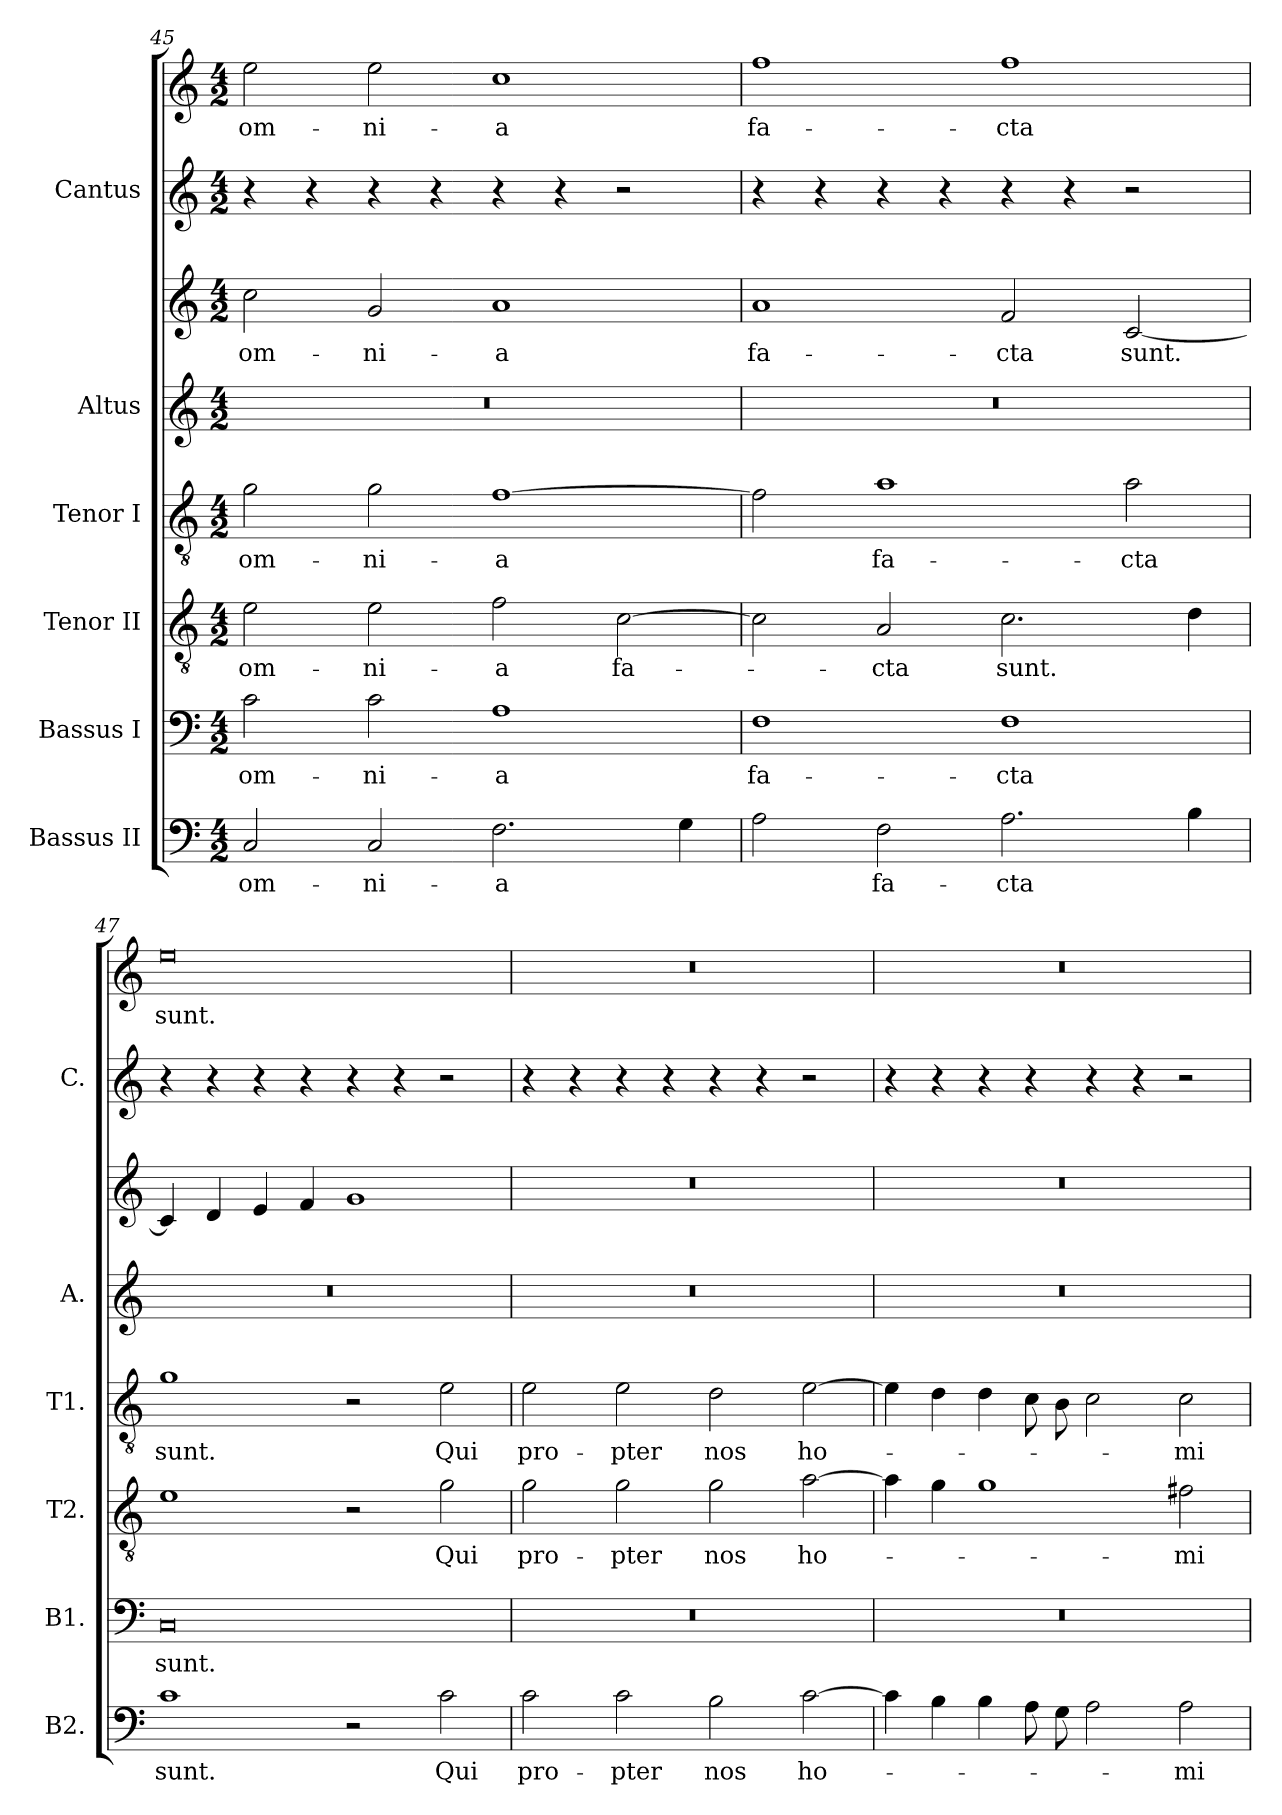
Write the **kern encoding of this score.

**kern	**text	**kern	**text	**kern	**text	**kern	**text	**kern	**kern	**text	**kern	**kern	**text
*part6	*part6	*part5	*part5	*part4	*part4	*part3	*part3	*part2	*part2	*part2	*part1	*part1	*part1
*staff8	*staff8	*staff7	*staff7	*staff6	*staff6	*staff5	*staff5	*staff4	*staff3	*staff3	*staff2	*staff1	*staff1
*I"Bassus II	*	*I"Bassus I	*	*I"Tenor II	*	*I"Tenor I	*	*I"Altus	*	*	*I"Cantus	*	*
*I'B2.	*	*I'B1.	*	*I'T2.	*	*I'T1.	*	*I'A.	*	*	*I'C.	*	*
*clefF4	*	*clefF4	*	*clefGv2	*	*clefGv2	*	*clefG2	*clefG2	*	*clefG2	*clefG2	*
*	*	*	*	*ITrd7c12	*	*ITrd7c12	*	*	*	*	*	*	*
*k[]	*	*k[]	*	*k[]	*	*k[]	*	*k[]	*k[]	*	*k[]	*k[]	*
*C:	*	*C:	*	*C:	*	*C:	*	*C:	*C:	*	*C:	*C:	*
*M4/2	*	*M4/2	*	*M4/2	*	*M4/2	*	*M4/2	*M4/2	*	*M4/2	*M4/2	*
=45	=45	=45	=45	=45	=45	=45	=45	=45	=45	=45	=45	=45	=45
!	!LO:LY:b:color=#000000	!	!	!	!	!	!	!	!	!	!	!	!
!	!	!	!LO:LY:b:color=#000000	!	!	!	!	!	!	!	!	!	!
!	!	!	!	!	!LO:LY:b:color=#000000	!	!	!	!	!	!	!	!
!	!	!	!	!	!	!	!LO:LY:b:color=#000000	!LO:N:vis=1	!	!	!	!	!
!	!	!	!	!	!	!	!	!	!	!LO:LY:b:color=#000000	!	!	!
!	!	!	!	!	!	!	!	!	!	!	!	!	!LO:LY:b:color=#000000
2Ci/	om-	2ci\	om-	2Ei\	om-	2Gi\	om-	0r	2cci\	om-	4r	2eei\	om-
.	.	.	.	.	.	.	.	.	.	.	4r	.	.
!	!LO:LY:b:color=#000000	!	!	!	!	!	!	!	!	!	!	!	!
!	!	!	!LO:LY:b:color=#000000	!	!	!	!	!	!	!	!	!	!
!	!	!	!	!	!LO:LY:b:color=#000000	!	!	!	!	!	!	!	!
!	!	!	!	!	!	!	!LO:LY:b:color=#000000	!	!	!	!	!	!
!	!	!	!	!	!	!	!	!	!	!LO:LY:b:color=#000000	!	!	!
!	!	!	!	!	!	!	!	!	!	!	!	!	!LO:LY:b:color=#000000
2Ci/	-ni-	2ci\	-ni-	2Ei\	-ni-	2Gi\	-ni-	.	2gi/	-ni-	4r	2eei\	-ni-
.	.	.	.	.	.	.	.	.	.	.	4r	.	.
!	!LO:LY:b:color=#000000	!	!	!	!	!	!	!	!	!	!	!	!
!	!	!	!LO:LY:b:color=#000000	!	!	!	!	!	!	!	!	!	!
!	!	!	!	!	!LO:LY:b:color=#000000	!	!	!	!	!	!	!	!
!	!	!	!	!	!	!	!LO:LY:b:color=#000000	!	!	!	!	!	!
!	!	!	!	!	!	!	!	!	!	!LO:LY:b:color=#000000	!	!	!
!	!	!	!	!	!	!	!	!	!	!	!	!	!LO:LY:b:color=#000000
2.Fi\	-a	1Ai	-a	2Fi\	-a	[1Fi	-a	.	1ai	-a	4r	1cci	-a
.	.	.	.	.	.	.	.	.	.	.	4r	.	.
!	!	!	!	!	!LO:LY:b:color=#000000	!	!	!	!	!	!	!	!
.	.	.	.	[2Ci\	fa-	.	.	.	.	.	2r	.	.
4Gi\	.	.	.	.	.	.	.	.	.	.	.	.	.
!!LO:LB:g=z
=46	=46	=46	=46	=46	=46	=46	=46	=46	=46	=46	=46	=46	=46
!	!	!	!LO:LY:b:color=#000000	!	!	!	!	!LO:N:vis=1	!	!	!	!	!
!	!	!	!	!	!	!	!	!	!	!LO:LY:b:color=#000000	!	!	!
!	!	!	!	!	!	!	!	!	!	!	!	!	!LO:LY:b:color=#000000
2Ai\	.	1Fi	fa-	2Ci\]	.	2Fi\]	.	0r	1ai	fa-	4r	1ffi	fa-
.	.	.	.	.	.	.	.	.	.	.	4r	.	.
!	!LO:LY:b:color=#000000	!	!	!	!	!	!	!	!	!	!	!	!
!	!	!	!	!	!LO:LY:b:color=#000000	!	!	!	!	!	!	!	!
!	!	!	!	!	!	!	!LO:LY:b:color=#000000	!	!	!	!	!	!
2Fi\	fa-	.	.	2AAi/	-cta	1Ai	fa-	.	.	.	4r	.	.
.	.	.	.	.	.	.	.	.	.	.	4r	.	.
!	!LO:LY:b:color=#000000	!	!	!	!	!	!	!	!	!	!	!	!
!	!	!	!LO:LY:b:color=#000000	!	!	!	!	!	!	!	!	!	!
!	!	!	!	!	!LO:LY:b:color=#000000	!	!	!	!	!	!	!	!
!	!	!	!	!	!	!	!	!	!	!LO:LY:b:color=#000000	!	!	!
!	!	!	!	!	!	!	!	!	!	!	!	!	!LO:LY:b:color=#000000
2.Ai\	-cta	1Fi	-cta	2.Ci\	sunt.	.	.	.	2fi/	-cta	4r	1ffi	-cta
.	.	.	.	.	.	.	.	.	.	.	4r	.	.
!	!	!	!	!	!	!	!LO:LY:b:color=#000000	!	!	!	!	!	!
!	!	!	!	!	!	!	!	!	!	!LO:LY:b:color=#000000	!	!	!
.	.	.	.	.	.	2Ai\	-cta	.	[2ci/	sunt.	2r	.	.
4Bi\	.	.	.	4Di\	.	.	.	.	.	.	.	.	.
=47	=47	=47	=47	=47	=47	=47	=47	=47	=47	=47	=47	=47	=47
!	!LO:LY:b:color=#000000	!	!	!	!	!	!	!	!	!	!	!	!
!	!	!	!LO:LY:b:color=#000000	!	!	!	!	!	!	!	!	!	!
!	!	!	!	!	!	!	!LO:LY:b:color=#000000	!LO:N:vis=1	!	!	!	!	!
!	!	!	!	!	!	!	!	!	!	!	!	!	!LO:LY:b:color=#000000
1ci	sunt.	0Ci	sunt.	1Ei	.	1Gi	sunt.	0r	4ci/]	.	4r	0eei	sunt.
.	.	.	.	.	.	.	.	.	4di/	.	4r	.	.
.	.	.	.	.	.	.	.	.	4ei/	.	4r	.	.
.	.	.	.	.	.	.	.	.	4fi/	.	4r	.	.
2r	.	.	.	2r	.	2r	.	.	1gi	.	4r	.	.
.	.	.	.	.	.	.	.	.	.	.	4r	.	.
!	!LO:LY:b:color=#000000	!	!	!	!	!	!	!	!	!	!	!	!
!	!	!	!	!	!LO:LY:b:color=#000000	!	!	!	!	!	!	!	!
!	!	!	!	!	!	!	!LO:LY:b:color=#000000	!	!	!	!	!	!
2ci\	Qui	.	.	2Gi\	Qui	2Ei\	Qui	.	.	.	2r	.	.
=48	=48	=48	=48	=48	=48	=48	=48	=48	=48	=48	=48	=48	=48
!	!LO:LY:b:color=#000000	!LO:N:vis=1	!	!	!	!	!	!	!	!	!	!	!
!	!	!	!	!	!LO:LY:b:color=#000000	!	!	!	!	!	!	!	!
!	!	!	!	!	!	!	!LO:LY:b:color=#000000	!LO:N:vis=1	!LO:N:vis=1	!	!	!LO:N:vis=1	!
2ci\	pro-	0r	.	2Gi\	pro-	2Ei\	pro-	0r	0r	.	4r	0r	.
.	.	.	.	.	.	.	.	.	.	.	4r	.	.
!	!LO:LY:b:color=#000000	!	!	!	!	!	!	!	!	!	!	!	!
!	!	!	!	!	!LO:LY:b:color=#000000	!	!	!	!	!	!	!	!
!	!	!	!	!	!	!	!LO:LY:b:color=#000000	!	!	!	!	!	!
2ci\	-pter	.	.	2Gi\	-pter	2Ei\	-pter	.	.	.	4r	.	.
.	.	.	.	.	.	.	.	.	.	.	4r	.	.
!	!LO:LY:b:color=#000000	!	!	!	!	!	!	!	!	!	!	!	!
!	!	!	!	!	!LO:LY:b:color=#000000	!	!	!	!	!	!	!	!
!	!	!	!	!	!	!	!LO:LY:b:color=#000000	!	!	!	!	!	!
2Bi\	nos	.	.	2Gi\	nos	2Di\	nos	.	.	.	4r	.	.
.	.	.	.	.	.	.	.	.	.	.	4r	.	.
!	!LO:LY:b:color=#000000	!	!	!	!	!	!	!	!	!	!	!	!
!	!	!	!	!	!LO:LY:b:color=#000000	!	!	!	!	!	!	!	!
!	!	!	!	!	!	!	!LO:LY:b:color=#000000	!	!	!	!	!	!
[2ci\	ho-	.	.	[2Ai\	ho-	[2Ei\	ho-	.	.	.	2r	.	.
=49	=49	=49	=49	=49	=49	=49	=49	=49	=49	=49	=49	=49	=49
!	!	!LO:N:vis=1	!	!	!	!	!	!LO:N:vis=1	!LO:N:vis=1	!	!	!LO:N:vis=1	!
4ci\]	.	0r	.	4Ai\]	.	4Ei\]	.	0r	0r	.	4r	0r	.
4Bi\	.	.	.	4Gi\	.	4Di\	.	.	.	.	4r	.	.
4Bi\	.	.	.	1Gi	.	4Di\	.	.	.	.	4r	.	.
8Ai\	.	.	.	.	.	8Ci\	.	.	.	.	4r	.	.
8Gi\	.	.	.	.	.	8BBi\	.	.	.	.	.	.	.
2Ai\	.	.	.	.	.	2Ci\	.	.	.	.	4r	.	.
.	.	.	.	.	.	.	.	.	.	.	4r	.	.
!	!LO:LY:b:color=#000000	!	!	!	!	!	!	!	!	!	!	!	!
!	!	!	!	!	!LO:LY:b:color=#000000	!	!	!	!	!	!	!	!
!	!	!	!	!	!	!	!LO:LY:b:color=#000000	!	!	!	!	!	!
2Ai\	-mi-	.	.	2F#Xi\	-mi-	2Ci\	-mi-	.	.	.	2r	.	.
=	=	=	=	=	=	=	=	=	=	=	=	=	=
*-	*-	*-	*-	*-	*-	*-	*-	*-	*-	*-	*-	*-	*-
